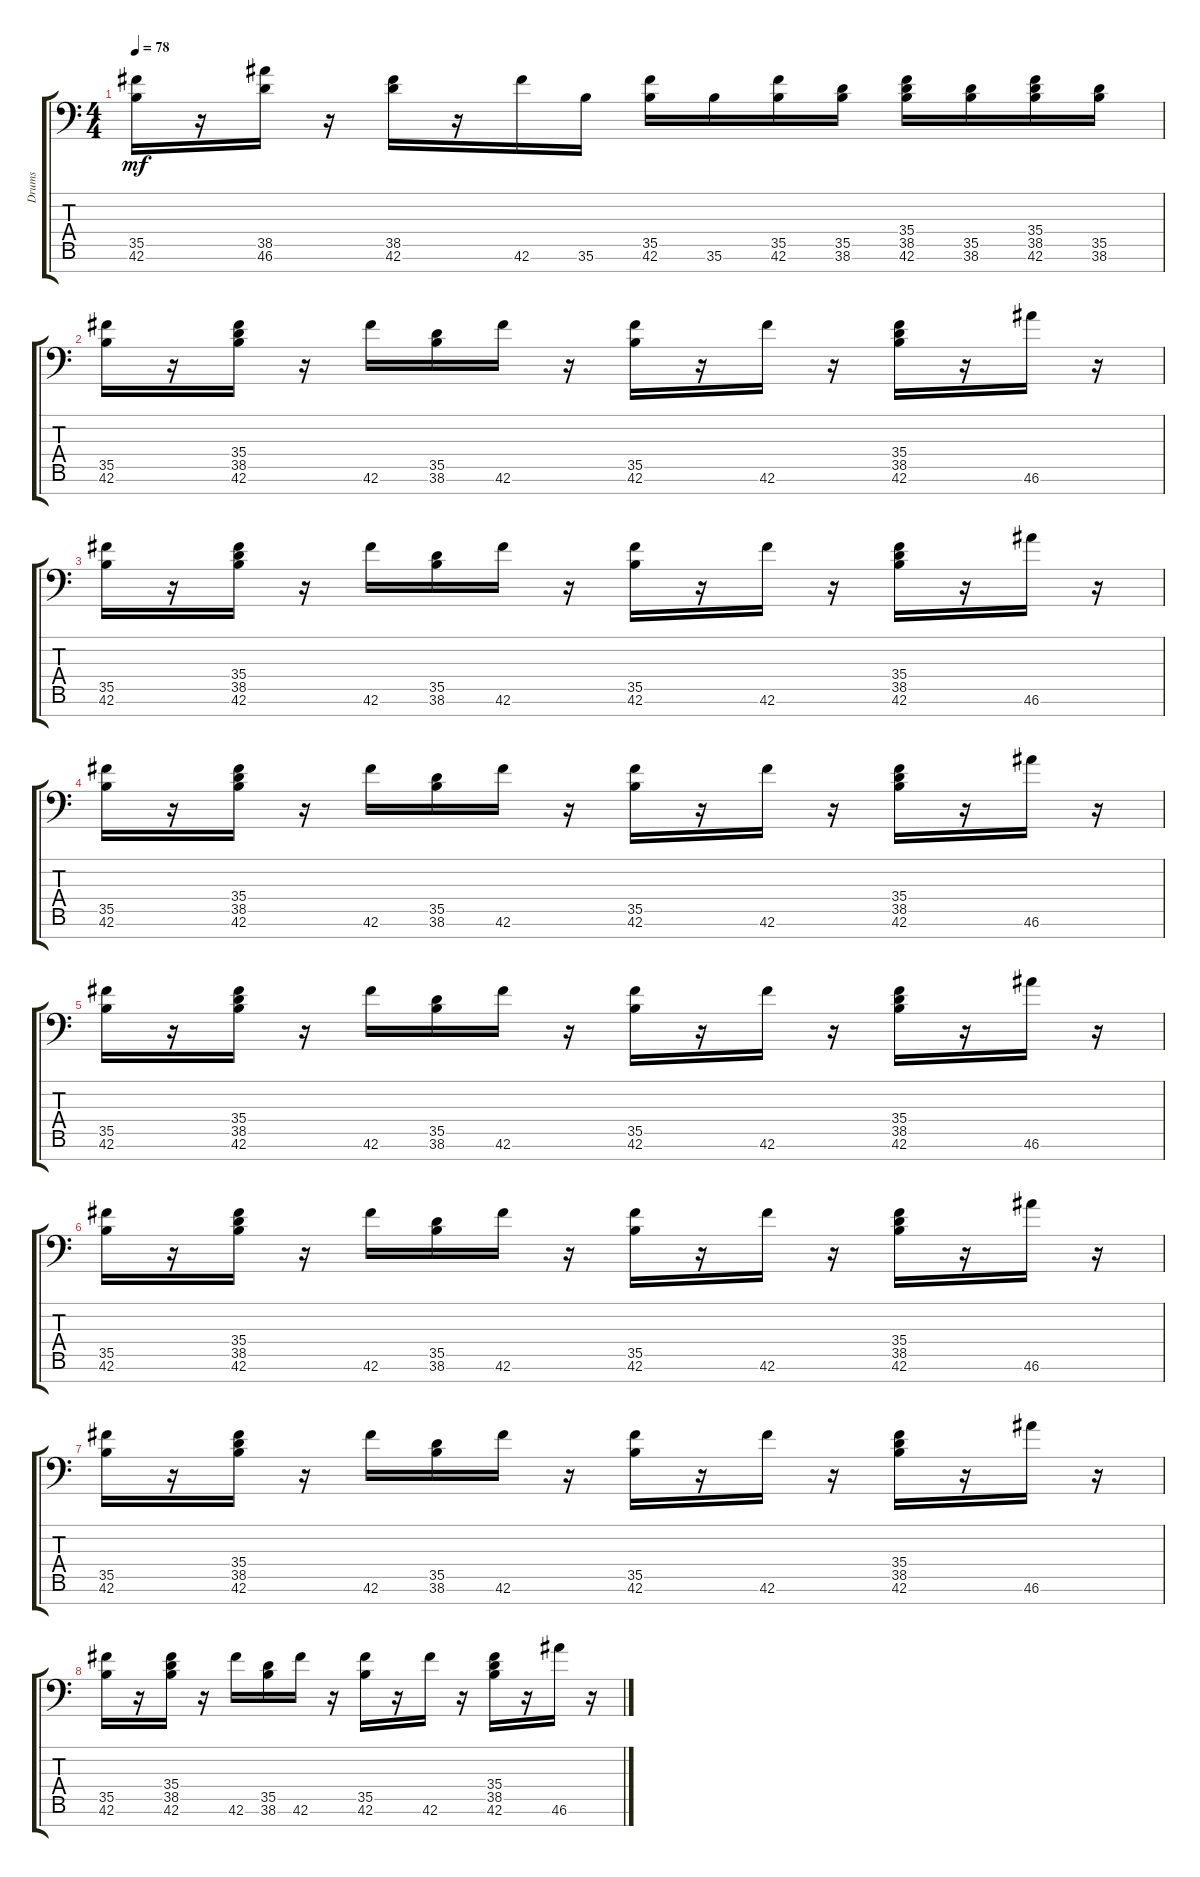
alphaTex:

\track ("Drums               " "Drums     ") {instrument acousticgrandpiano}
\staff {score tabs}
\tuning (C-1 C-1 C-1 C-1 C-1 C-1 C-1) {hide}
\ts (4 4)
\tempo 78
\clef f4
\ks c
(35.5 42.6).16{dy mf} r.16 (38.5 46.6).16 r.16 (38.5 42.6).16 r.16 42.6.16 35.6.16 (35.5 42.6).16 35.6.16 (35.5 42.6).16 (35.5 38.6).16 (35.4 38.5 42.6).16 (35.5 38.6).16 (35.4 38.5 42.6).16 (35.5 38.6).16 |
(35.5 42.6).16 r.16 (35.4 38.5 42.6).16 r.16 42.6.16 (35.5 38.6).16 42.6.16 r.16 (35.5 42.6).16 r.16 42.6.16 r.16 (35.4 38.5 42.6).16 r.16 46.6.16 r.16 |
(35.5 42.6).16 r.16 (35.4 38.5 42.6).16 r.16 42.6.16 (35.5 38.6).16 42.6.16 r.16 (35.5 42.6).16 r.16 42.6.16 r.16 (35.4 38.5 42.6).16 r.16 46.6.16 r.16 |
(35.5 42.6).16 r.16 (35.4 38.5 42.6).16 r.16 42.6.16 (35.5 38.6).16 42.6.16 r.16 (35.5 42.6).16 r.16 42.6.16 r.16 (35.4 38.5 42.6).16 r.16 46.6.16 r.16 |
(35.5 42.6).16 r.16 (35.4 38.5 42.6).16 r.16 42.6.16 (35.5 38.6).16 42.6.16 r.16 (35.5 42.6).16 r.16 42.6.16 r.16 (35.4 38.5 42.6).16 r.16 46.6.16 r.16 |
(35.5 42.6).16 r.16 (35.4 38.5 42.6).16 r.16 42.6.16 (35.5 38.6).16 42.6.16 r.16 (35.5 42.6).16 r.16 42.6.16 r.16 (35.4 38.5 42.6).16 r.16 46.6.16 r.16 |
(35.5 42.6).16 r.16 (35.4 38.5 42.6).16 r.16 42.6.16 (35.5 38.6).16 42.6.16 r.16 (35.5 42.6).16 r.16 42.6.16 r.16 (35.4 38.5 42.6).16 r.16 46.6.16 r.16 |
(35.5 42.6).16 r.16 (35.4 38.5 42.6).16 r.16 42.6.16 (35.5 38.6).16 42.6.16 r.16 (35.5 42.6).16 r.16 42.6.16 r.16 (35.4 38.5 42.6).16 r.16 46.6.16 r.16
